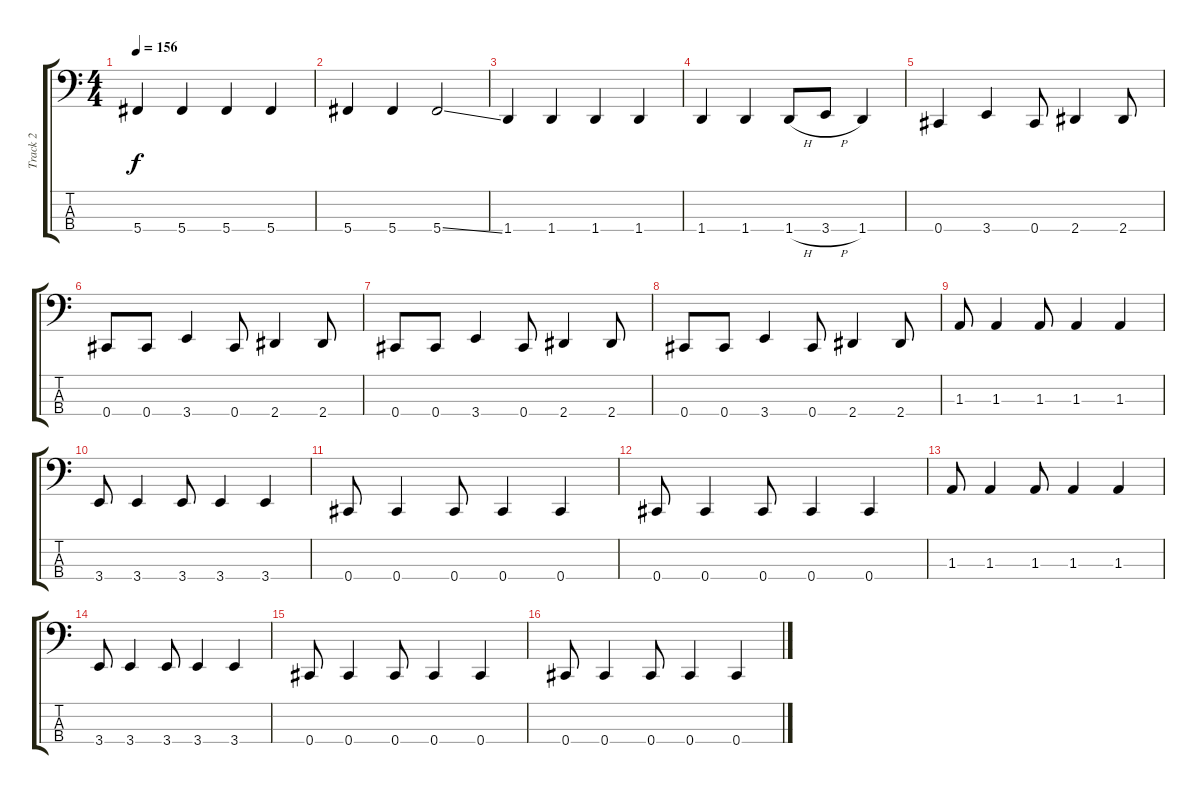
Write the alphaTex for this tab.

\track ("Track 2" "Track 2") {instrument electricbassfinger}
\staff {score tabs}
\tuning (Gb2 Db2 Ab1 Db1) {hide}
\ts (4 4)
\tempo 156
\clef f4
\ks c
5.4.4{dy f} 5.4.4 5.4.4 5.4.4 |
5.4.4 5.4.4 5.4{ss}.2 |
1.4.4 1.4.4 1.4.4 1.4.4 |
1.4.4 1.4.4 1.4{h}.8 3.4{h}.8 1.4.4 |
0.4.4 3.4.4 0.4.8 2.4.4 2.4.8 |
0.4.8 0.4.8 3.4.4 0.4.8 2.4.4 2.4.8 |
0.4.8 0.4.8 3.4.4 0.4.8 2.4.4 2.4.8 |
0.4.8 0.4.8 3.4.4 0.4.8 2.4.4 2.4.8 |
1.3.8 1.3.4 1.3.8 1.3.4 1.3.4 |
3.4.8 3.4.4 3.4.8 3.4.4 3.4.4 |
0.4.8 0.4.4 0.4.8 0.4.4 0.4.4 |
0.4.8 0.4.4 0.4.8 0.4.4 0.4.4 |
1.3.8 1.3.4 1.3.8 1.3.4 1.3.4 |
3.4.8 3.4.4 3.4.8 3.4.4 3.4.4 |
0.4.8 0.4.4 0.4.8 0.4.4 0.4.4 |
0.4.8 0.4.4 0.4.8 0.4.4 0.4.4
